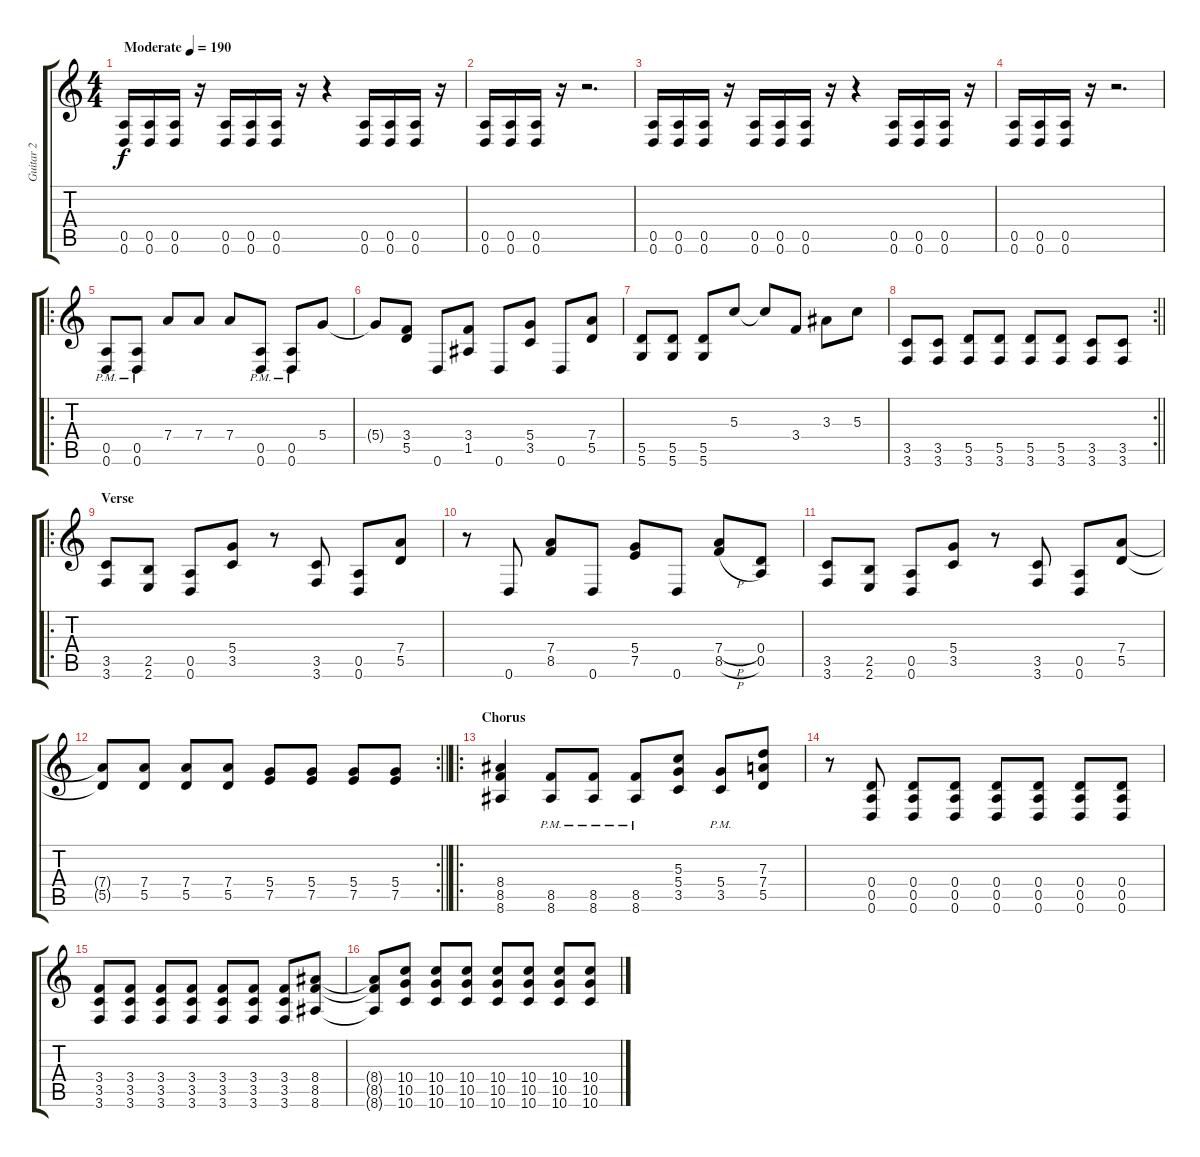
\track ("Guitar 2" "Guitar 2") {instrument distortionguitar}
\staff {score tabs}
\tuning (E4 B3 G3 D3 A2 D2) {hide}
\ts (4 4)
\tempo (190 "Moderate")
\clef g2
\ks c
(0.5 0.6).16{dy f instrument distortionguitar} (0.5 0.6).16 (0.5 0.6).16 r.16 (0.5 0.6).16 (0.5 0.6).16 (0.5 0.6).16 r.16 r.4 (0.5 0.6).16 (0.5 0.6).16 (0.5 0.6).16 r.16 |
(0.5 0.6).16 (0.5 0.6).16 (0.5 0.6).16 r.16 r.2{d} |
(0.5 0.6).16 (0.5 0.6).16 (0.5 0.6).16 r.16 (0.5 0.6).16 (0.5 0.6).16 (0.5 0.6).16 r.16 r.4 (0.5 0.6).16 (0.5 0.6).16 (0.5 0.6).16 r.16 |
(0.5 0.6).16 (0.5 0.6).16 (0.5 0.6).16 r.16 r.2{d} |
\ro
(0.5{pm} 0.6{pm}).8 (0.5{pm} 0.6{pm}).8 7.4.8 7.4.8 7.4.8 (0.5{pm} 0.6{pm}).8 (0.5{pm} 0.6{pm}).8 5.4.8 |
5.4{t}.8 (3.4 5.5).8 0.6.8 (3.4 1.5).8 0.6.8 (5.4 3.5).8 0.6.8 (7.4 5.5).8 |
(5.5 5.6).8 (5.5 5.6).8 (5.5 5.6).8 5.3.8 5.3{t}.8 3.4.8 3.3.8 5.3.8 |
\rc 2
\barLineRight lightlight
(3.5 3.6).8 (3.5 3.6).8 (5.5 3.6).8 (5.5 3.6).8 (5.5 3.6).8 (5.5 3.6).8 (3.5 3.6).8 (3.5 3.6).8 |
\ro
\section ("" "Verse")
(3.5 3.6).8 (2.5 2.6).8 (0.5 0.6).8 (5.4 3.5).8 r.8 (3.5 3.6).8 (0.5 0.6).8 (7.4 5.5).8 |
r.8 0.6.8 (7.4 8.5).8 0.6.8 (5.4 7.5).8 0.6.8 (7.4{h} 8.5{h}).8 (0.4 0.5).8 |
(3.5 3.6).8 (2.5 2.6).8 (0.5 0.6).8 (5.4 3.5).8 r.8 (3.5 3.6).8 (0.5 0.6).8 (7.4 5.5).8 |
\rc 2
\barLineRight lightlight
(7.4{t} 5.5{t}).8 (7.4 5.5).8 (7.4 5.5).8 (7.4 5.5).8 (5.4 7.5).8 (5.4 7.5).8 (5.4 7.5).8 (5.4 7.5).8 |
\ro
\section ("" "Chorus")
(8.4 8.5 8.6).4 (8.5{pm} 8.6{pm}).8 (8.5{pm} 8.6{pm}).8 (8.5{pm} 8.6{pm}).8 (5.3 5.4 3.5).8 (5.4{pm} 3.5{pm}).8 (7.3 7.4 5.5).8 |
r.8 (0.4 0.5 0.6).8 (0.4 0.5 0.6).8 (0.4 0.5 0.6).8 (0.4 0.5 0.6).8 (0.4 0.5 0.6).8 (0.4 0.5 0.6).8 (0.4 0.5 0.6).8 |
(3.4 3.5 3.6).8 (3.4 3.5 3.6).8 (3.4 3.5 3.6).8 (3.4 3.5 3.6).8 (3.4 3.5 3.6).8 (3.4 3.5 3.6).8 (3.4 3.5 3.6).8 (8.4 8.5 8.6).8 |
(8.4{t} 8.5{t} 8.6{t}).8 (10.4 10.5 10.6).8 (10.4 10.5 10.6).8 (10.4 10.5 10.6).8 (10.4 10.5 10.6).8 (10.4 10.5 10.6).8 (10.4 10.5 10.6).8 (10.4 10.5 10.6).8
